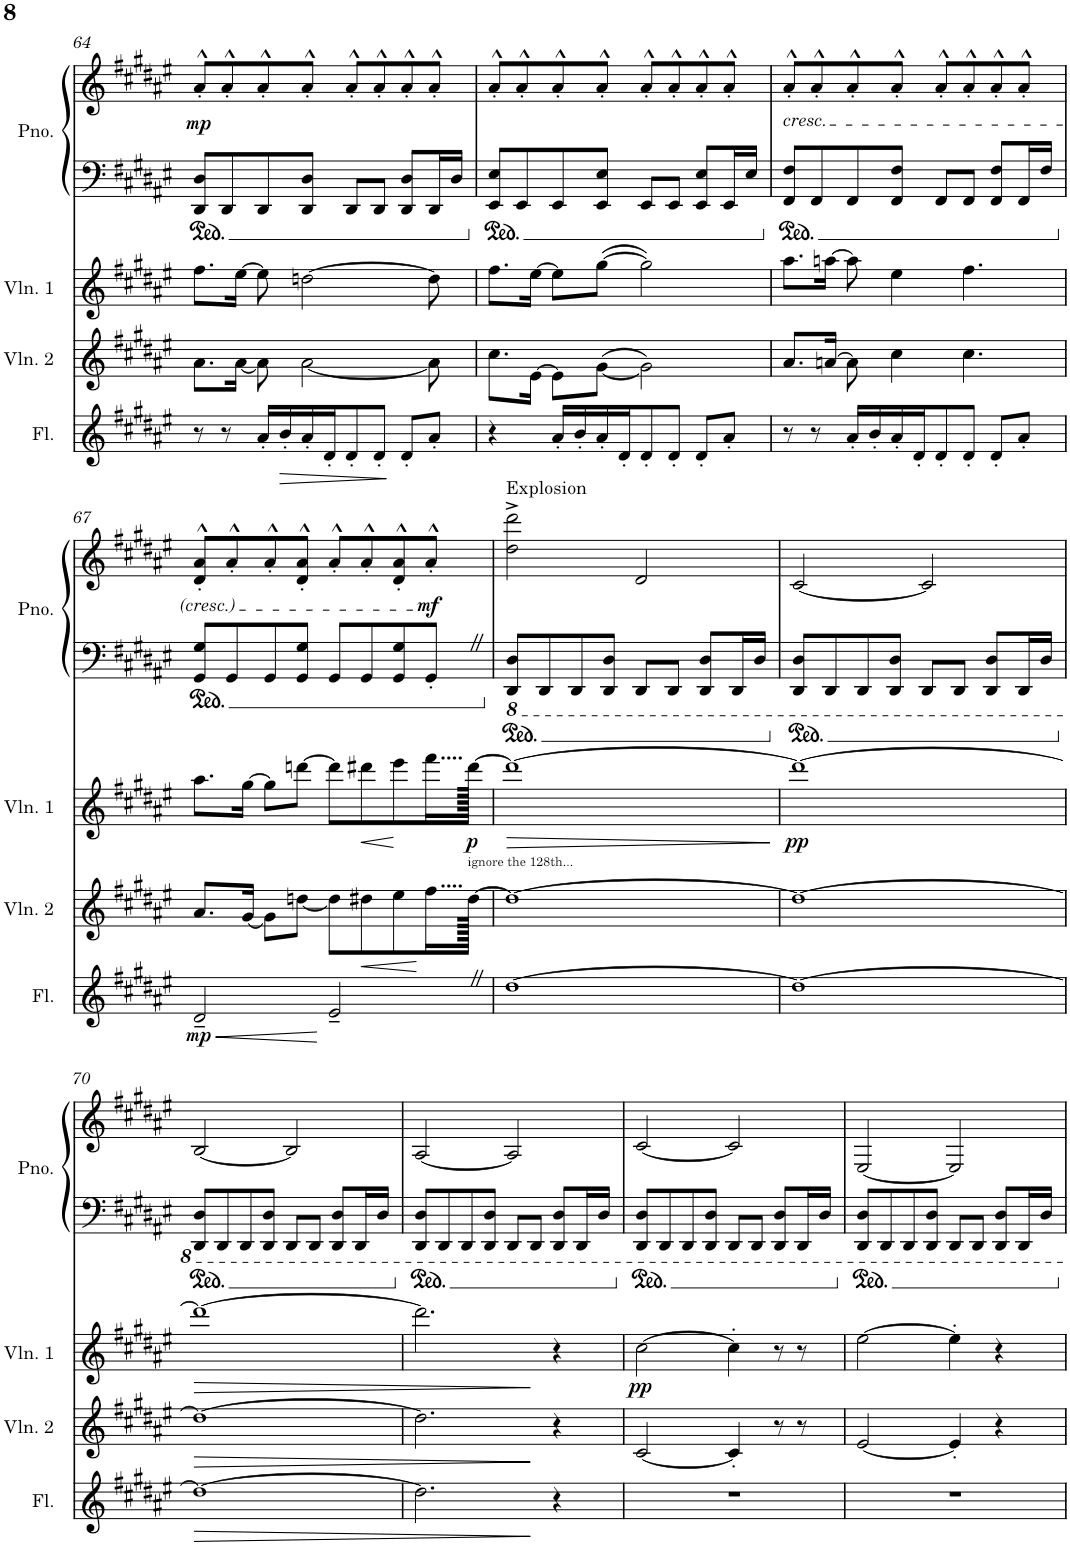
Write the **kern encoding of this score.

**kern	**dynam	**kern	**dynam	**kern	**dynam	**kern	**kern	**dynam
*part4	*part4	*part3	*part3	*part2	*part2	*part1	*part1	*part1
*staff5	*staff5	*staff4	*staff4	*staff3	*staff3	*staff2	*staff1	*staff1/2
*I"Flute	*	*I"Violin 2	*	*I"Violin 1	*	*I"Piano	*	*
*I'Fl.	*	*I'Vln. 2	*	*I'Vln. 1	*	*I'Pno.	*	*
!!LO:PB:g=z
*clefG2	*	*clefG2	*	*clefG2	*	*clefF4	*clefG2	*
*k[f#c#g#d#a#e#]	*	*k[f#c#g#d#a#e#]	*	*k[f#c#g#d#a#e#]	*	*k[f#c#g#d#a#e#]	*k[f#c#g#d#a#e#]	*
*M4/4	*	*M4/4	*	*M4/4	*	*M4/4	*M4/4	*
=64	=64	=64	=64	=64	=64	=64	=64	=64
!	!	!	!	!	!	!	!	!LO:DY:b
8r	.	8.a#\L	.	8.ff#\L	.	8DD#/ 8D#/L	8a#'^^/L	mp
8r	.	.	.	.	.	8DD#/	8a#'^^/	.
.	.	[<16a#\Jk	.	[>16ee#\Jk	.	.	.	.
16a#'/LL	.	8a#\]	.	8ee#\]	.	8DD#/	8a#'^^/	.
!	!LO:HP:b	!	!	!	!	!	!	!
16b'/	>	.	.	.	.	.	.	.
16a#'/	.	[<2a#\	.	[>2ddn\	.	8DD#/ 8D#/J	8a#'^^/J	.
16d#'/J	.	.	.	.	.	.	.	.
8d#'/	.	.	.	.	.	8DD#/L	8a#'^^/L	.
8d#'/J	.	.	.	.	.	8DD#/J	8a#'^^/	.
8d#'/L	]	.	.	.	.	8DD#/ 8D#/L	8a#'^^/	.
8a#'/J	.	8a#\]	.	8dd\]	.	16DD#/L	8a#'^^/J	.
.	.	.	.	.	.	16D#/JJ	.	.
=65	=65	=65	=65	=65	=65	=65	=65	=65
4r	.	8.cc#\L	.	8.ff#\L	.	8EE#/ 8E#/L	8a#'^^/L	.
.	.	.	.	.	.	8EE#/	8a#'^^/	.
.	.	[>16e#\Jk	.	[>16ee#\Jk	.	.	.	.
16a#'/LL	.	8e#\L]	.	8ee#\L]	.	8EE#/	8a#'^^/	.
16b'/	.	.	.	.	.	.	.	.
16a#'/	.	(>[<8g#\J	.	(>[>8gg#\J	.	8EE#/ 8E#/J	8a#'^^/J	.
16d#'/J	.	.	.	.	.	.	.	.
8d#'/	.	2g#\])	.	2gg#\])	.	8EE#/L	8a#'^^/L	.
8d#'/J	.	.	.	.	.	8EE#/J	8a#'^^/	.
8d#'/L	.	.	.	.	.	8EE#/ 8E#/L	8a#'^^/	.
8a#'/J	.	.	.	.	.	16EE#/L	8a#'^^/J	.
.	.	.	.	.	.	16E#/JJ	.	.
=66	=66	=66	=66	=66	=66	=66	=66	=66
!	!	!	!	!	!	!	!LO:TX:b:i:t=cresc.	!
8r	.	8.a#/L	.	8.aa#\L	.	8FF#/ 8F#/L	8a#'^^/L	.
8r	.	.	.	.	.	8FF#/	8a#'^^/	.
.	.	[>16an/Jk	.	[>16aan\Jk	.	.	.	.
16a#'/LL	.	8a\]	.	8aa\]	.	8FF#/	8a#'^^/	.
16b'/	.	.	.	.	.	.	.	.
16a#'/	.	4cc#\	.	4ee#\	.	8FF#/ 8F#/J	8a#'^^/J	.
16d#'/J	.	.	.	.	.	.	.	.
8d#'/	.	.	.	.	.	8FF#/L	8a#'^^/L	.
8d#'/J	.	4.cc#\	.	4.ff#\	.	8FF#/J	8a#'^^/	.
8d#'/L	.	.	.	.	.	8FF#/ 8F#/L	8a#'^^/	.
8a#'/J	.	.	.	.	.	16FF#/L	8a#'^^/J	.
.	.	.	.	.	.	16F#/JJ	.	.
!!LO:LB:g=z
=67	=67	=67	=67	=67	=67	=67	=67	=67
!	!LO:HP:b	!	!	!	!	!	!	!
!	!LO:DY:n=1:b	!	!	!	!	!	!	!
2d#~/	< mp	8.a#/L	.	8.aa#\L	.	8GG#/ 8G#/L	8d#/'^^ 8a#/'^^L	.
.	.	.	.	.	.	8GG#/	8a#'^^/	.
.	.	[<16g#/Jk	.	[>16gg#\Jk	.	.	.	.
.	.	8g#\L]	.	8gg#\L]	.	8GG#/	8a#'^^/	.
.	.	[<8ddn\J	.	[>8dddn\J	.	8GG#/ 8G#/J	8d#/'^^ 8a#/'^^J	.
2e#~Z/	[	8dd\L]	.	8ddd\L]	.	8GG#/L	8a#'^^/L	.
!	!	!	!LO:HP:b	!	!LO:HP:b	!	!	!
.	.	8dd#X\	<	8ddd#X\	<	8GG#/	8a#'^^/	.
.	.	8ee#\	.	8eee#\	.	8GG#/ 8G#/	8d#/'^^ 8a#/'^^	.
!	!	!	!	!	!	!	!	!LO:DY:b
.	.	256%31ff#\L	[	256%31fff#\L	[	8GG#'Z/J	8a#'^^/J	mf
!	!	!LO:TX:a:t=ignore the 128th...	!	!	!	!	!	!
!	!	!	!	!	!LO:DY:b	!	!	!
.	.	[256dd#\JJkkkk	.	[256ddd#\JJkkkk	p	.	.	.
=68	=68	=68	=68	=68	=68	=68	=68	=68
!	!	!	!	!	!	!	!LO:TX:a:t=Explosion	!
!	!	!	!	!	!LO:HP:b	!	!	!
[1dd#	.	1dd#_	.	1ddd#_	>	8DDD#/ 8DD#/L	2dd#\^ 2ddd#\^	.
.	.	.	.	.	.	8DDD#/	.	.
.	.	.	.	.	.	8DDD#/	.	.
.	.	.	.	.	.	8DDD#/ 8DD#/J	.	.
.	.	.	.	.	.	8DDD#/L	2d#/	.
.	.	.	.	.	.	8DDD#/J	.	.
.	.	.	.	.	.	8DDD#/ 8DD#/L	.	.
.	.	.	.	.	.	16DDD#/L	.	.
.	.	.	.	.	.	16DD#/JJ	.	.
.	.	.	.	.	]	.	.	.
=69	=69	=69	=69	=69	=69	=69	=69	=69
!	!	!	!	!	!LO:DY:b	!	!	!
1dd#_	.	1dd#_	.	1ddd#_	pp	8DDD#/ 8DD#/L	[2c#/	.
.	.	.	.	.	.	8DDD#/	.	.
.	.	.	.	.	.	8DDD#/	.	.
.	.	.	.	.	.	8DDD#/ 8DD#/J	.	.
.	.	.	.	.	.	8DDD#/L	2c#/]	.
.	.	.	.	.	.	8DDD#/J	.	.
.	.	.	.	.	.	8DDD#/ 8DD#/L	.	.
.	.	.	.	.	.	16DDD#/L	.	.
.	.	.	.	.	.	16DD#/JJ	.	.
!!LO:LB:g=z
=70	=70	=70	=70	=70	=70	=70	=70	=70
!	!LO:HP:b	!	!LO:HP:b	!	!LO:HP:b	!	!	!
1dd#_	>	1dd#_	>	1ddd#_	>	8DDD#/ 8DD#/L	[2B/	.
.	.	.	.	.	.	8DDD#/	.	.
.	.	.	.	.	.	8DDD#/	.	.
.	.	.	.	.	.	8DDD#/ 8DD#/J	.	.
.	.	.	.	.	.	8DDD#/L	2B/]	.
.	.	.	.	.	.	8DDD#/J	.	.
.	.	.	.	.	.	8DDD#/ 8DD#/L	.	.
.	.	.	.	.	.	16DDD#/L	.	.
.	.	.	.	.	.	16DD#/JJ	.	.
=71	=71	=71	=71	=71	=71	=71	=71	=71
2.dd#\]	.	2.dd#\]	.	2.ddd#\]	.	8DDD#/ 8DD#/L	[2A#/	.
.	.	.	.	.	.	8DDD#/	.	.
.	.	.	.	.	.	8DDD#/	.	.
.	.	.	.	.	.	8DDD#/ 8DD#/J	.	.
.	.	.	.	.	.	8DDD#/L	2A#/]	.
.	.	.	.	.	.	8DDD#/J	.	.
4r	]	4r	]	4r	]	8DDD#/ 8DD#/L	.	.
.	.	.	.	.	.	16DDD#/L	.	.
.	.	.	.	.	.	16DD#/JJ	.	.
=72	=72	=72	=72	=72	=72	=72	=72	=72
!	!	!	!	!	!LO:DY:b	!	!	!
1r	.	[2c#/	.	[2cc#\	pp	8DDD#/ 8DD#/L	[2c#/	.
.	.	.	.	.	.	8DDD#/	.	.
.	.	.	.	.	.	8DDD#/	.	.
.	.	.	.	.	.	8DDD#/ 8DD#/J	.	.
.	.	4c#'/]	.	4cc#'\]	.	8DDD#/L	2c#/]	.
.	.	.	.	.	.	8DDD#/J	.	.
.	.	8r	.	8r	.	8DDD#/ 8DD#/L	.	.
.	.	8r	.	8r	.	16DDD#/L	.	.
.	.	.	.	.	.	16DD#/JJ	.	.
=73	=73	=73	=73	=73	=73	=73	=73	=73
1r	.	[2e#/	.	[2ee#\	.	8DDD#/ 8DD#/L	[2E#/	.
.	.	.	.	.	.	8DDD#/	.	.
.	.	.	.	.	.	8DDD#/	.	.
.	.	.	.	.	.	8DDD#/ 8DD#/J	.	.
.	.	4e#'/]	.	4ee#'\]	.	8DDD#/L	2E#/]	.
.	.	.	.	.	.	8DDD#/J	.	.
.	.	4r	.	4r	.	8DDD#/ 8DD#/L	.	.
.	.	.	.	.	.	16DDD#/L	.	.
.	.	.	.	.	.	16DD#/JJ	.	.
=	=	=	=	=	=	=	=	=
*-	*-	*-	*-	*-	*-	*-	*-	*-
